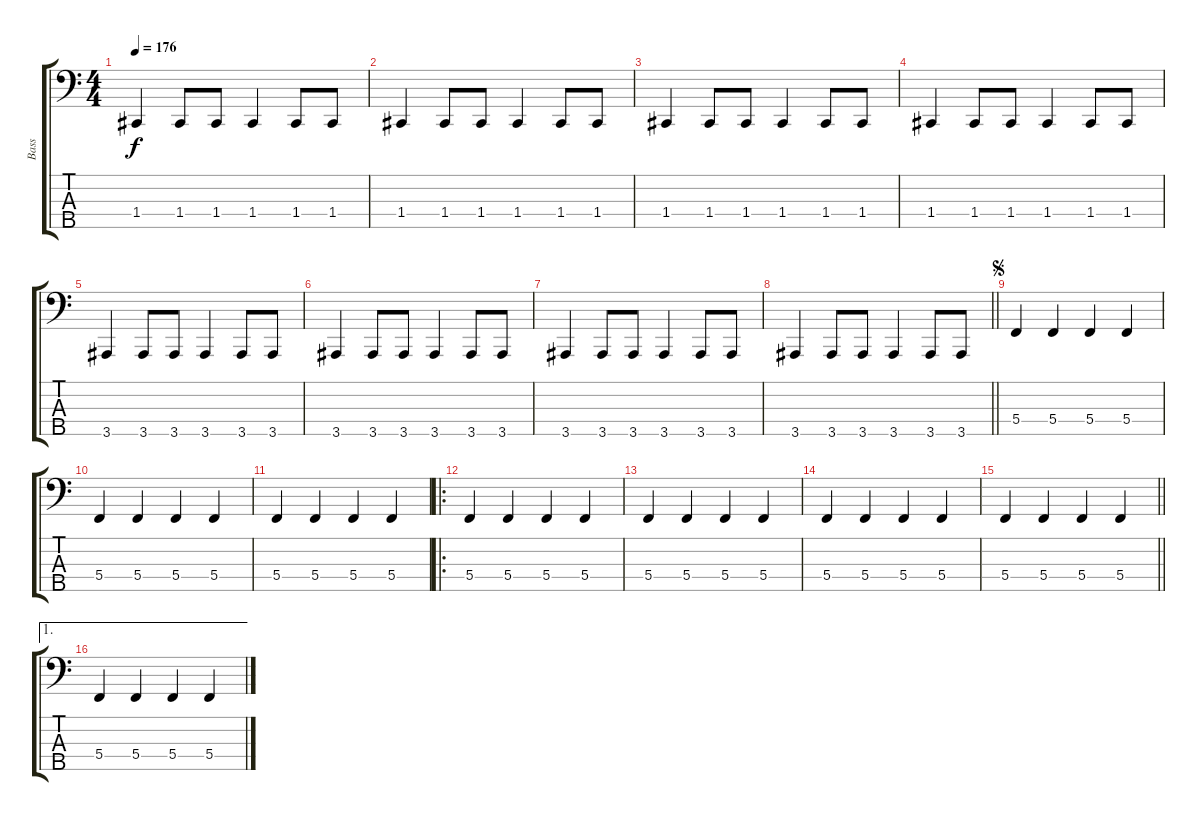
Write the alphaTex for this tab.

\track ("Bass" "Bass") {instrument electricbassfinger}
\staff {score tabs}
\tuning (G2 C2 G1 C1 G0) {hide}
\ts (4 4)
\tempo 176
\clef f4
\ks c
1.4.4{dy f} 1.4.8 1.4.8 1.4.4 1.4.8 1.4.8 |
1.4.4 1.4.8 1.4.8 1.4.4 1.4.8 1.4.8 |
1.4.4 1.4.8 1.4.8 1.4.4 1.4.8 1.4.8 |
1.4.4 1.4.8 1.4.8 1.4.4 1.4.8 1.4.8 |
3.5.4 3.5.8 3.5.8 3.5.4 3.5.8 3.5.8 |
3.5.4 3.5.8 3.5.8 3.5.4 3.5.8 3.5.8 |
3.5.4 3.5.8 3.5.8 3.5.4 3.5.8 3.5.8 |
\barLineRight lightlight
3.5.4 3.5.8 3.5.8 3.5.4 3.5.8 3.5.8 |
\jump segno
5.4.4 5.4.4 5.4.4 5.4.4 |
5.4.4 5.4.4 5.4.4 5.4.4 |
5.4.4 5.4.4 5.4.4 5.4.4 |
\ro
5.4.4 5.4.4 5.4.4 5.4.4 |
5.4.4 5.4.4 5.4.4 5.4.4 |
5.4.4 5.4.4 5.4.4 5.4.4 |
\barLineRight lightlight
5.4.4 5.4.4 5.4.4 5.4.4 |
\ae 1
5.4.4 5.4.4 5.4.4 5.4.4
